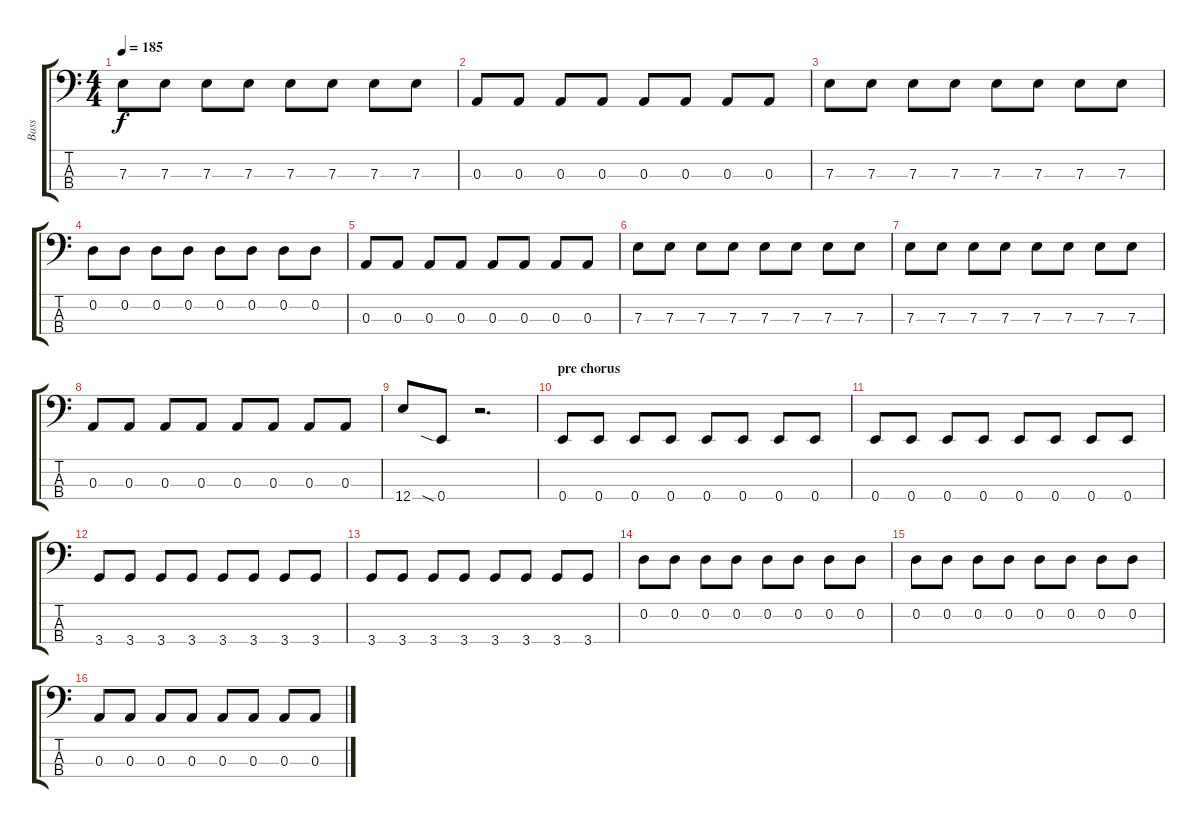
\track ("Bass" "Bass") {instrument electricbasspick}
\staff {score tabs}
\tuning (G2 D2 A1 E1) {hide}
\ts (4 4)
\tempo 185
\clef f4
\ks c
7.3.8{dy f} 7.3.8 7.3.8 7.3.8 7.3.8 7.3.8 7.3.8 7.3.8 |
0.3.8 0.3.8 0.3.8 0.3.8 0.3.8 0.3.8 0.3.8 0.3.8 |
7.3.8 7.3.8 7.3.8 7.3.8 7.3.8 7.3.8 7.3.8 7.3.8 |
0.2.8 0.2.8 0.2.8 0.2.8 0.2.8 0.2.8 0.2.8 0.2.8 |
0.3.8 0.3.8 0.3.8 0.3.8 0.3.8 0.3.8 0.3.8 0.3.8 |
7.3.8 7.3.8 7.3.8 7.3.8 7.3.8 7.3.8 7.3.8 7.3.8 |
7.3.8 7.3.8 7.3.8 7.3.8 7.3.8 7.3.8 7.3.8 7.3.8 |
0.3.8 0.3.8 0.3.8 0.3.8 0.3.8 0.3.8 0.3.8 0.3.8 |
12.4.8 0.4{sia}.8 r.2{d} |
\section ("" "pre chorus")
0.4.8 0.4.8 0.4.8 0.4.8 0.4.8 0.4.8 0.4.8 0.4.8 |
0.4.8 0.4.8 0.4.8 0.4.8 0.4.8 0.4.8 0.4.8 0.4.8 |
3.4.8 3.4.8 3.4.8 3.4.8 3.4.8 3.4.8 3.4.8 3.4.8 |
3.4.8 3.4.8 3.4.8 3.4.8 3.4.8 3.4.8 3.4.8 3.4.8 |
0.2.8 0.2.8 0.2.8 0.2.8 0.2.8 0.2.8 0.2.8 0.2.8 |
0.2.8 0.2.8 0.2.8 0.2.8 0.2.8 0.2.8 0.2.8 0.2.8 |
0.3.8 0.3.8 0.3.8 0.3.8 0.3.8 0.3.8 0.3.8 0.3.8
